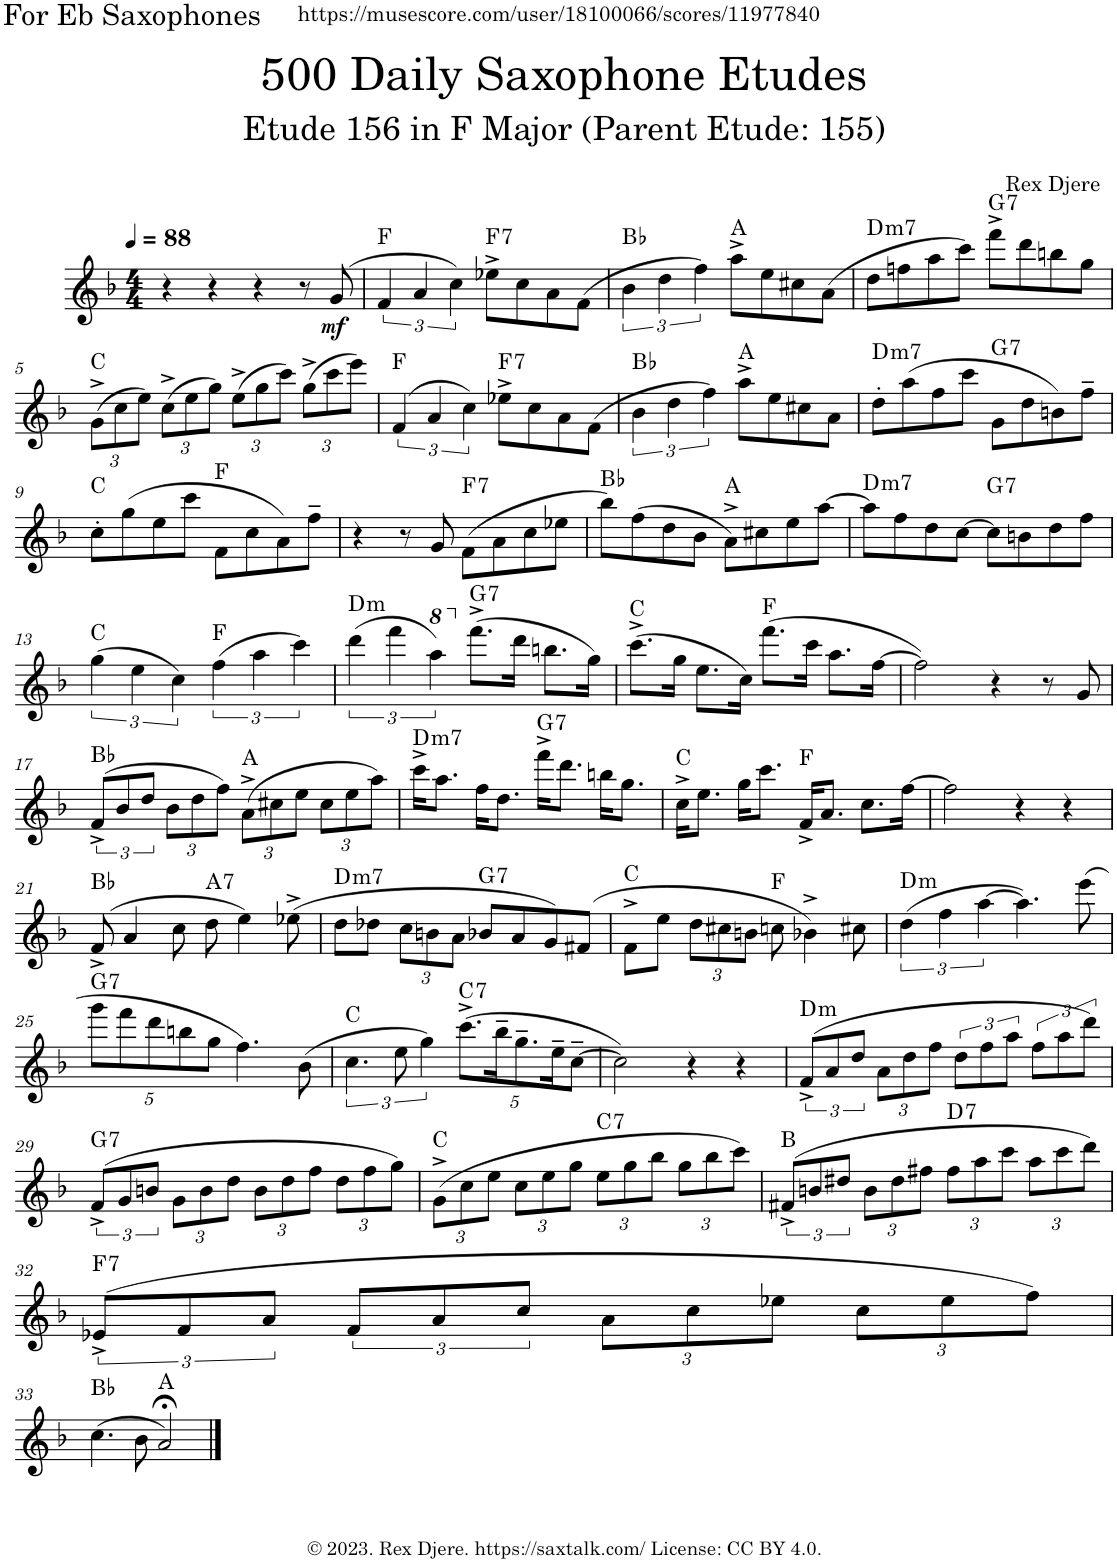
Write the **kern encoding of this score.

**kern	**dynam	**harte
*part1	*part1	*part1
*staff1	*staff1	*
*I"Alto Saxophone	*	*
*I'A. Sax.	*	*
*clefG2	*	*
*Trd5c9	*	*
*k[b-]	*	*
*M4/4	*	*
*MM88	*	*
=1	=1	=1
4r	.	.
4r	.	.
4r	.	.
8r	.	.
!	!LO:DY:b	!
(8g/	mf	.
=2	=2	=2
6f/	.	F:maj
6a/	.	.
6cc\)	.	.
!	!	!LO:H:kt=7
8ee-X^\L	.	F:7
8cc\	.	.
8a\	.	.
(8f\J	.	.
=3	=3	=3
6b-\	.	Bb:maj
6dd\	.	.
6ff\)	.	.
8aa^\L	.	A:maj
8ee\	.	.
8cc#X\	.	.
(8a\J	.	.
=4	=4	=4
!	!	!LO:H:kt=m7
8dd\L	.	D:min7
8ffn\	.	.
8aa\	.	.
8ccc\J)	.	.
!	!	!LO:H:kt=7
8fff^\L	.	G:7
8ddd\	.	.
8bbn\	.	.
8gg\J	.	.
!!LO:LB:g=z
=5	=5	=5
*Xbrackettup	*	*
(12g^\L	.	C:maj
12cc\	.	.
12ee\J)	.	.
(12cc^\L	.	.
12ee\	.	.
12gg\J)	.	.
(12ee^\L	.	.
12gg\	.	.
12ccc\J)	.	.
(12gg^\L	.	.
12ccc\	.	.
12eee\J)	.	.
=6	=6	=6
*brackettup	*	*
(6f/	.	F:maj
6a/	.	.
6cc\)	.	.
!	!	!LO:H:kt=7
8ee-X^\L	.	F:7
8cc\	.	.
8a\	.	.
(8f\J	.	.
=7	=7	=7
6b-\	.	Bb:maj
6dd\	.	.
6ff\)	.	.
8aa^\L	.	A:maj
8ee\	.	.
8cc#X\	.	.
8a\J	.	.
=8	=8	=8
!	!	!LO:H:kt=m7
8dd'\L	.	D:min7
(8aa\	.	.
8ff\	.	.
8ccc\J	.	.
!	!	!LO:H:kt=7
8g\L	.	G:7
8dd\	.	.
8bn\)	.	.
8ff~\J	.	.
!!LO:LB:g=z
=9	=9	=9
8cc'\L	.	C:maj
(8gg\	.	.
8ee\	.	.
8ccc\J	.	.
8f\L	.	F:maj
8cc\	.	.
8a\)	.	.
8ff~\J	.	.
=10	=10	=10
4r	.	.
8r	.	.
8g/	.	.
!	!	!LO:H:kt=7
(8f\L	.	F:7
8a\	.	.
8cc\	.	.
8ee-X\J	.	.
=11	=11	=11
8bb-\L)	.	Bb:maj
(8ff\	.	.
8dd\	.	.
8b-\J	.	.
8a^\L)	.	A:maj
8cc#X\	.	.
8ee\	.	.
[8aa\J	.	.
=12	=12	=12
!	!	!LO:H:kt=m7
8aa\L]	.	D:min7
8ff\	.	.
8dd\	.	.
[8cc\J	.	.
!	!	!LO:H:kt=7
8cc\L]	.	G:7
8bn\	.	.
8dd\	.	.
8ff\J	.	.
!!LO:LB:g=z
=13	=13	=13
(6gg\	.	C:maj
6ee\	.	.
6cc\)	.	.
(6ff\	.	F:maj
6aa\	.	.
6ccc\)	.	.
=14	=14	=14
!	!	!LO:H:kt=m
(6ddd\	.	D:min
6fff\	.	.
*8va	*	*
6aaa\)	.	.
*X8va	*	*
!	!	!LO:H:kt=7
(8.fff^\L	.	G:7
16ddd\Jk	.	.
8.bbn\L	.	.
16gg\Jk)	.	.
=15	=15	=15
(8.ccc^\L	.	C:maj
16gg\Jk	.	.
8.ee\L	.	.
16cc\Jk)	.	.
(8.fff\L	.	F:maj
16ccc\Jk	.	.
8.aa\L	.	.
[16ff\Jk	.	.
=16	=16	=16
2ff\])	.	.
4r	.	.
8r	.	.
8g/	.	.
!!LO:LB:g=z
=17	=17	=17
(12f^/L	.	Bb:maj
12b-/	.	.
12dd/J	.	.
*Xbrackettup	*	*
12b-\L	.	.
12dd\	.	.
12ff\J)	.	.
(12a^\L	.	A:maj
12cc#X\	.	.
12ee\J	.	.
12cc#\L	.	.
12ee\	.	.
12aa\J)	.	.
=18	=18	=18
!	!	!LO:H:kt=m7
16ccc^\KL	.	D:min7
8.aa\J	.	.
16ff\KL	.	.
8.dd\J	.	.
!	!	!LO:H:kt=7
16fff^\KL	.	G:7
8.ddd\J	.	.
16bbn\KL	.	.
8.gg\J	.	.
=19	=19	=19
16cc^\KL	.	C:maj
8.ee\J	.	.
16gg\KL	.	.
8.ccc\J	.	.
16f^/KL	.	F:maj
8.a/J	.	.
8.cc\L	.	.
[16ff\Jk	.	.
=20	=20	=20
2ff\]	.	.
4r	.	.
4r	.	.
!!LO:LB:g=z
=21	=21	=21
(8f^/	.	Bb:maj
4a/	.	.
8cc\	.	.
!	!	!LO:H:kt=7
8dd\	.	A:7
4ee\)	.	.
(8ee-X^\	.	.
=22	=22	=22
!	!	!LO:H:kt=m7
8dd\L	.	D:min7
8dd-X\J	.	.
12cc\L	.	.
12bn\	.	.
12a\J	.	.
!	!	!LO:H:kt=7
8b-X/L	.	G:7
8a/	.	.
8g/)	.	.
(8f#X/J	.	.
=23	=23	=23
8f^\L	.	C:maj
8ee\J	.	.
12dd\L	.	.
12cc#X\	.	.
12bn\J	.	.
8ccn\	.	F:maj
4b-X^\)	.	.
8cc#X\	.	.
=24	=24	=24
*brackettup	*	*
!	!	!LO:H:kt=m
(6dd\	.	D:min
6ff\	.	.
[6aa\	.	.
4.aa\])	.	.
(8eee\	.	.
!!LO:LB:g=z
=25	=25	=25
*Xbrackettup	*	*
!	!	!LO:H:kt=7
10ggg\L	.	G:7
10fff\	.	.
10ddd\	.	.
10bbn\	.	.
10gg\J	.	.
4.ff\)	.	.
(8b-\	.	.
=26	=26	=26
*brackettup	*	*
6.cc\	.	C:maj
12ee\	.	.
6gg\)	.	.
*Xbrackettup	*	*
!	!	!LO:H:kt=7
(10.ccc^\L	.	C:7
20bb-~\K	.	.
10.gg~\	.	.
20ee~\K	.	.
[10cc~\J	.	.
=27	=27	=27
2cc\])	.	.
4r	.	.
4r	.	.
=28	=28	=28
*brackettup	*	*
!	!	!LO:H:kt=m
(>12f^/L	.	D:min
12a/	.	.
12dd/J	.	.
*Xbrackettup	*	*
12a\L	.	.
12dd\	.	.
12ff\J	.	.
*brackettup	*	*
12dd\L	.	.
12ff\	.	.
12aa\J	.	.
12ff\L	.	.
12aa\	.	.
12ddd\J)	.	.
!!LO:LB:g=z
=29	=29	=29
!	!	!LO:H:kt=7
(12f^/L	.	G:7
12g/	.	.
12bn/J	.	.
*Xbrackettup	*	*
12g\L	.	.
12b\	.	.
12dd\J	.	.
12b\L	.	.
12dd\	.	.
12ff\J	.	.
12dd\L	.	.
12ff\	.	.
12gg\J)	.	.
=30	=30	=30
(12g^\L	.	C:maj
12cc\	.	.
12ee\J	.	.
12cc\L	.	.
12ee\	.	.
12gg\J	.	.
!	!	!LO:H:kt=7
12ee\L	.	C:7
12gg\	.	.
12bb-\J	.	.
12gg\L	.	.
12bb-\	.	.
12ccc\J)	.	.
=31	=31	=31
*brackettup	*	*
(12f#X^/L	.	B:maj
12bn/	.	.
12dd#X/J	.	.
*Xbrackettup	*	*
12b\L	.	.
12dd#\	.	.
12ff#X\J	.	.
!	!	!LO:H:kt=7
12ff#\L	.	D:7
12aa\	.	.
12ccc\J	.	.
12aa\L	.	.
12ccc\	.	.
12ddd\J)	.	.
!!LO:LB:g=z
=32	=32	=32
*brackettup	*	*
!	!	!LO:H:kt=7
(12e-X^/L	.	F:7
12f/	.	.
12a/J	.	.
12f/L	.	.
12a/	.	.
12cc/J	.	.
*Xbrackettup	*	*
12a\L	.	.
12cc\	.	.
12ee-X\J	.	.
12cc\L	.	.
12ee-\	.	.
12ff\J)	.	.
!!LO:LB:g=z
=33	=33	=33
(4.cc\	.	Bb:maj
8b-\	.	.
2a;</)	.	A:maj
==	==	==
*-	*-	*-
